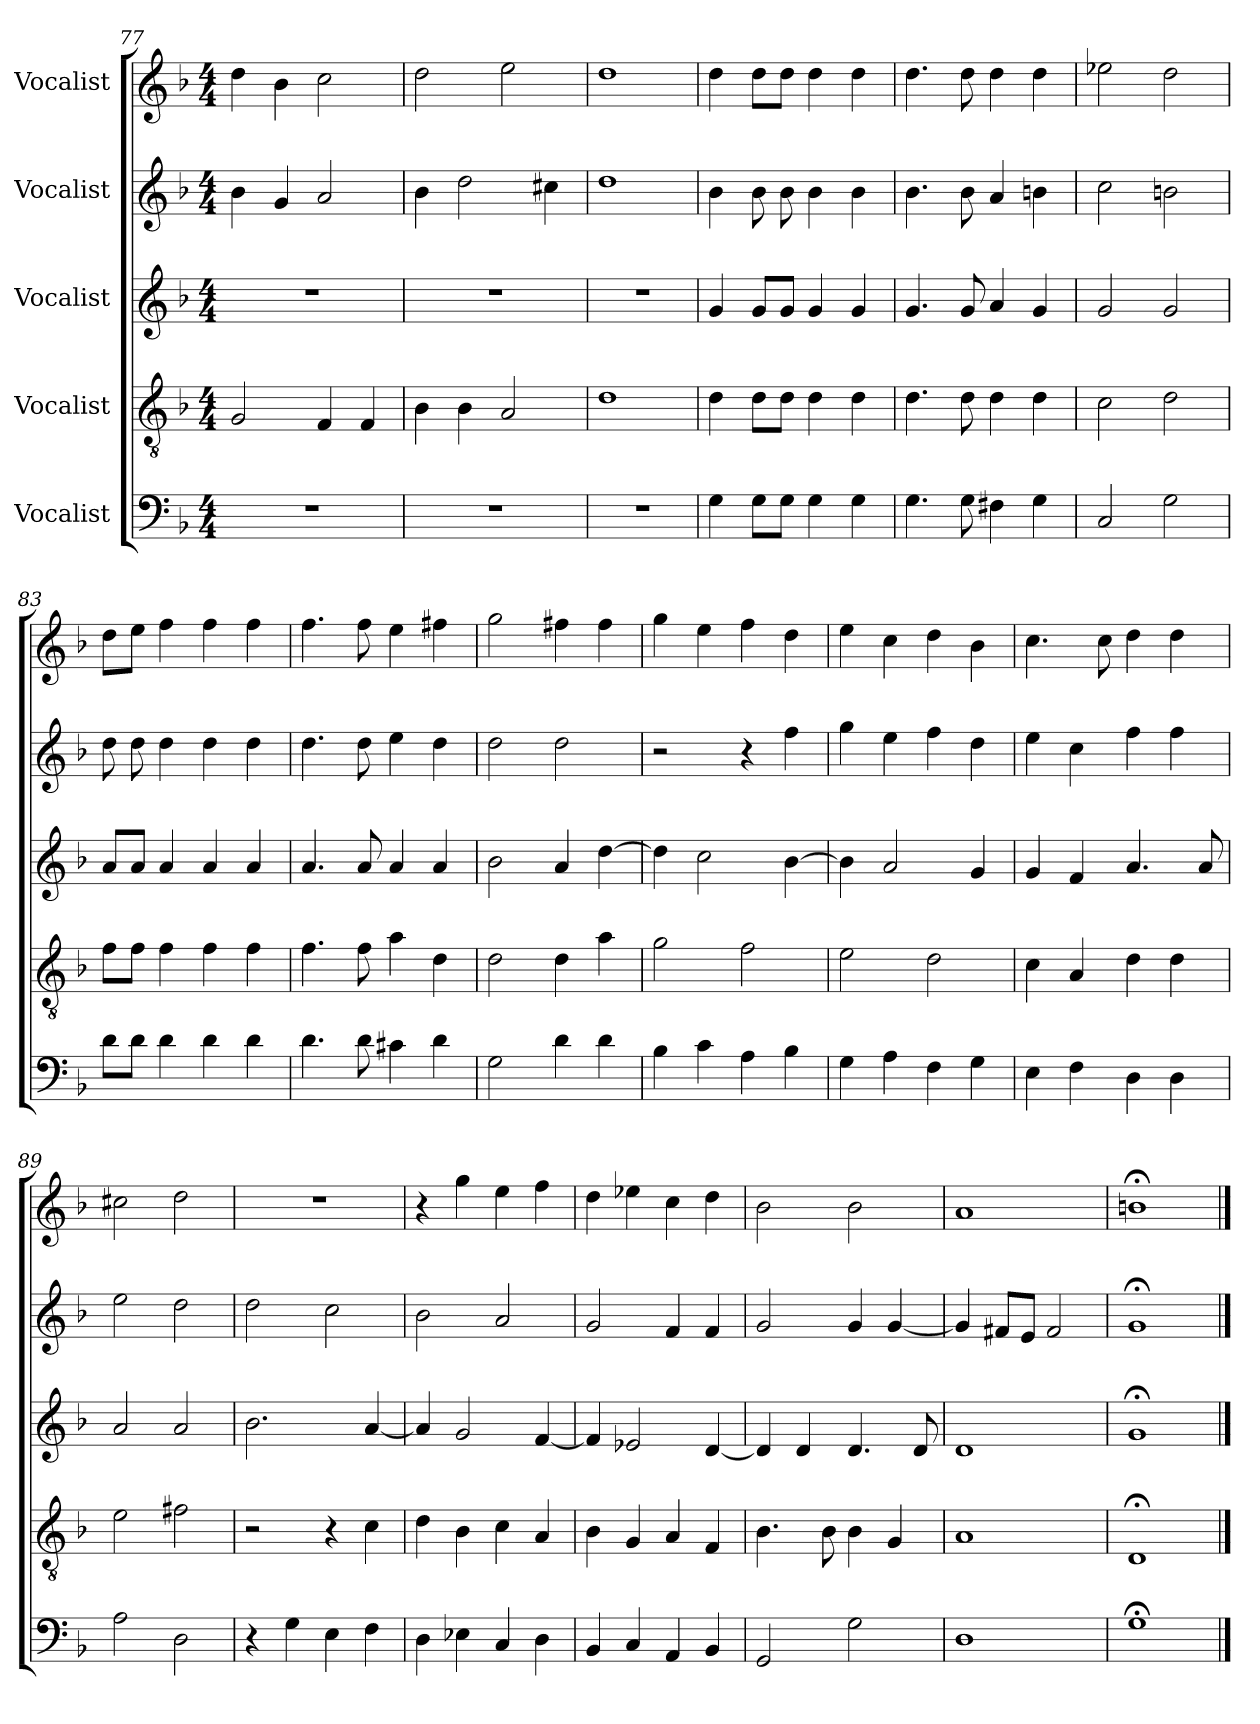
**kern	**kern	**kern	**kern	**kern
*part5	*part4	*part3	*part2	*part1
*staff5	*staff4	*staff3	*staff2	*staff1
*I"Vocalist	*I"Vocalist	*I"Vocalist	*I"Vocalist	*I"Vocalist
*clefF4	*clefGv2	*clefG2	*clefG2	*clefG2
*k[b-]	*k[b-]	*k[b-]	*k[b-]	*k[b-]
*M4/4	*M4/4	*M4/4	*M4/4	*M4/4
=77	=77	=77	=77	=77
1r	2G/	1r	4b-\	4dd\
.	.	.	4g/	4b-\
.	4F/	.	2a/	2cc\
.	4F/	.	.	.
=78	=78	=78	=78	=78
1r	4B-\	1r	4b-\	2dd\
.	4B-\	.	2dd\	.
.	2A/	.	.	2ee\
.	.	.	4cc#X\	.
=79	=79	=79	=79	=79
1r	1d	1r	1dd	1dd
=80	=80	=80	=80	=80
4G\	4d\	4g/	4b-\	4dd\
8G\L	8d\L	8g/L	8b-\	8dd\L
8G\J	8d\J	8g/J	8b-\	8dd\J
4G\	4d\	4g/	4b-\	4dd\
4G\	4d\	4g/	4b-\	4dd\
=81	=81	=81	=81	=81
4.G\	4.d\	4.g/	4.b-\	4.dd\
8G\	8d\	8g/	8b-\	8dd\
4F#X\	4d\	4a/	4a/	4dd\
4G\	4d\	4g/	4bn\	4dd\
=82	=82	=82	=82	=82
2C/	2c\	2g/	2cc\	2ee-X\
2G\	2d\	2g/	2bn\	2dd\
=83	=83	=83	=83	=83
8d\L	8f\L	8a/L	8dd\	8dd\L
8d\J	8f\J	8a/J	8dd\	8ee\J
4d\	4f\	4a/	4dd\	4ff\
4d\	4f\	4a/	4dd\	4ff\
4d\	4f\	4a/	4dd\	4ff\
=84	=84	=84	=84	=84
4.d\	4.f\	4.a/	4.dd\	4.ff\
8d\	8f\	8a/	8dd\	8ff\
4c#X\	4a\	4a/	4ee\	4ee\
4d\	4d\	4a/	4dd\	4ff#X\
=85	=85	=85	=85	=85
2G\	2d\	2b-\	2dd\	2gg\
4d\	4d\	4a/	2dd\	4ff#X\
4d\	4a\	[4dd\	.	4ff#\
=86	=86	=86	=86	=86
4B-\	2g\	4dd\]	2r	4gg\
4c\	.	2cc\	.	4ee\
4A\	2f\	.	4r	4ff\
4B-\	.	[4b-\	4ff\	4dd\
=87	=87	=87	=87	=87
4G\	2e\	4b-\]	4gg\	4ee\
4A\	.	2a/	4ee\	4cc\
4F\	2d\	.	4ff\	4dd\
4G\	.	4g/	4dd\	4b-\
=88	=88	=88	=88	=88
4E\	4c\	4g/	4ee\	4.cc\
4F\	4A/	4f/	4cc\	.
.	.	.	.	8cc\
4D\	4d\	4.a/	4ff\	4dd\
4D\	4d\	.	4ff\	4dd\
.	.	8a/	.	.
=89	=89	=89	=89	=89
2A\	2e\	2a/	2ee\	2cc#X\
2D\	2f#X\	2a/	2dd\	2dd\
=90	=90	=90	=90	=90
4r	2r	2.b-\	2dd\	1r
4G\	.	.	.	.
4E\	4r	.	2cc\	.
4F\	4c\	[4a/	.	.
=91	=91	=91	=91	=91
4D\	4d\	4a/]	2b-\	4r
4E-X\	4B-\	2g/	.	4gg\
4C/	4c\	.	2a/	4ee\
4D\	4A/	[4f/	.	4ff\
=92	=92	=92	=92	=92
4BB-/	4B-\	4f/]	2g/	4dd\
4C/	4G/	2e-X/	.	4ee-X\
4AA/	4A/	.	4f/	4cc\
4BB-/	4F/	[4d/	4f/	4dd\
=93	=93	=93	=93	=93
2GG/	4.B-\	4d/]	2g/	2b-\
.	.	4d/	.	.
.	8B-\	.	.	.
2G\	4B-\	4.d/	4g/	2b-\
.	4G/	.	[4g/	.
.	.	8d/	.	.
=94	=94	=94	=94	=94
1D	1A	1d	4g/]	1a
.	.	.	8f#X/L	.
.	.	.	8e/J	.
.	.	.	2f#/	.
=95	=95	=95	=95	=95
1G;<	1D;<	1g;<	1g;<	1bn;<
==	==	==	==	==
*-	*-	*-	*-	*-
